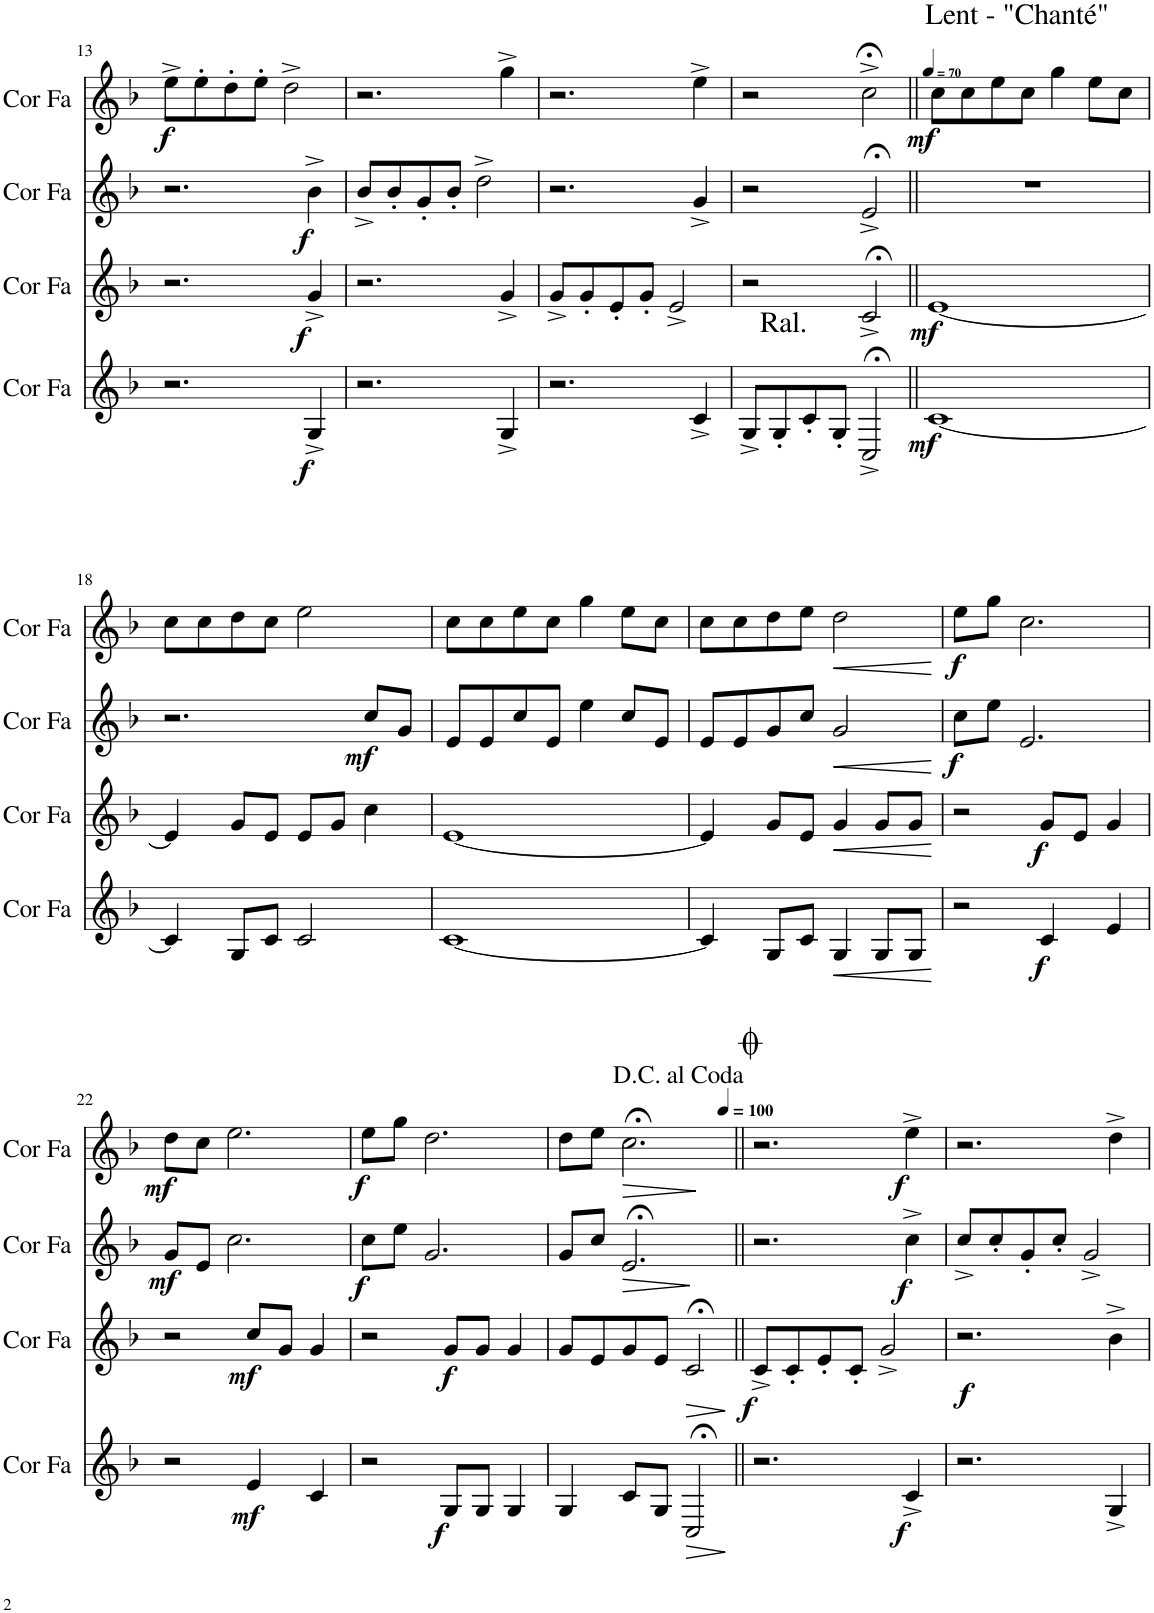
**kern	**dynam	**kern	**dynam	**kern	**dynam	**kern	**dynam
*part4	*part4	*part3	*part3	*part2	*part2	*part1	*part1
*staff4	*staff4	*staff3	*staff3	*staff2	*staff2	*staff1	*staff1
*I"Cor en Fa	*	*I"Cor en Fa	*	*I"Cor en Fa	*	*I"Cor en Fa	*
*I'Cor Fa	*	*I'Cor Fa	*	*I'Cor Fa	*	*I'Cor Fa	*
!!LO:PB:g=z
*clefG2	*	*clefG2	*	*clefG2	*	*clefG2	*
*Trd4c7	*	*Trd4c7	*	*Trd4c7	*	*Trd4c7	*
*k[b-]	*	*k[b-]	*	*k[b-]	*	*k[b-]	*
*M4/4	*	*M4/4	*	*M4/4	*	*M4/4	*
=13	=13	=13	=13	=13	=13	=13	=13
!	!	!	!	!	!	!	!LO:DY:b
2.r	.	2.r	.	2.r	.	8ee^\L	f
.	.	.	.	.	.	8ee'\	.
.	.	.	.	.	.	8dd'\	.
.	.	.	.	.	.	8ee'\J	.
.	.	.	.	.	.	2dd^\	.
!	!LO:DY:b	!	!LO:DY:b	!	!LO:DY:b	!	!
4G^/	f	4g^/	f	4b-^\	f	.	.
=14	=14	=14	=14	=14	=14	=14	=14
2.r	.	2.r	.	8b-^/L	.	2.r	.
.	.	.	.	8b-'/	.	.	.
.	.	.	.	8g'/	.	.	.
.	.	.	.	8b-'/J	.	.	.
.	.	.	.	2dd^\	.	.	.
4G^/	.	4g^/	.	.	.	4gg^\	.
=15	=15	=15	=15	=15	=15	=15	=15
2.r	.	8g^/L	.	2.r	.	2.r	.
.	.	8g'/	.	.	.	.	.
.	.	8e'/	.	.	.	.	.
.	.	8g'/J	.	.	.	.	.
.	.	2e^/	.	.	.	.	.
4c^/	.	.	.	4g^/	.	4ee^\	.
=16	=16	=16	=16	=16	=16	=16	=16
!LO:TX:a:t=Ral.	!	!	!	!	!	!	!
8G^/L	.	2r	.	2r	.	2r	.
8G'/	.	.	.	.	.	.	.
8c'/	.	.	.	.	.	.	.
8G'/J	.	.	.	.	.	.	.
2C;<^/	.	2c;<^/	.	2e;<^/	.	2cc;<^\	.
=17||	=17||	=17||	=17||	=17||	=17||	=17||	=17||
*	*	*	*	*	*	*MM70	*
!	!	!	!	!	!	!LO:TX:a:t=Lent - "Chanté"	!
!	!LO:DY:b	!	!LO:DY:b	!	!	!	!LO:DY:b
[1c	mf	[1e	mf	1r	.	8cc\L	mf
.	.	.	.	.	.	8cc\	.
.	.	.	.	.	.	8ee\	.
.	.	.	.	.	.	8cc\J	.
.	.	.	.	.	.	4gg\	.
.	.	.	.	.	.	8ee\L	.
.	.	.	.	.	.	8cc\J	.
!!LO:LB:g=z
=18	=18	=18	=18	=18	=18	=18	=18
4c/]	.	4e/]	.	2.r	.	8cc\L	.
.	.	.	.	.	.	8cc\	.
8G/L	.	8g/L	.	.	.	8dd\	.
8c/J	.	8e/J	.	.	.	8cc\J	.
2c/	.	8e/L	.	.	.	2ee\	.
.	.	8g/J	.	.	.	.	.
!	!	!	!	!	!LO:DY:b	!	!
.	.	4cc\	.	8cc/L	mf	.	.
.	.	.	.	8g/J	.	.	.
=19	=19	=19	=19	=19	=19	=19	=19
[1c	.	[1e	.	8e/L	.	8cc\L	.
.	.	.	.	8e/	.	8cc\	.
.	.	.	.	8cc/	.	8ee\	.
.	.	.	.	8e/J	.	8cc\J	.
.	.	.	.	4ee\	.	4gg\	.
.	.	.	.	8cc/L	.	8ee\L	.
.	.	.	.	8e/J	.	8cc\J	.
=20	=20	=20	=20	=20	=20	=20	=20
4c/]	.	4e/]	.	8e/L	.	8cc\L	.
.	.	.	.	8e/	.	8cc\	.
8G/L	.	8g/L	.	8g/	.	8dd\	.
8c/J	.	8e/J	.	8cc/J	.	8ee\J	.
!	!LO:HP:b	!	!LO:HP:b	!	!LO:HP:b	!	!LO:HP:b
4G/	<	4g/	<	2g/	<	2dd\	<
8G/L	.	8g/L	.	.	.	.	.
8G/J	.	8g/J	.	.	.	.	.
.	[	.	[	.	[	.	[
=21	=21	=21	=21	=21	=21	=21	=21
!	!	!	!	!	!LO:DY:b	!	!LO:DY:b
2r	.	2r	.	8cc\L	f	8ee\L	f
.	.	.	.	8ee\J	.	8gg\J	.
.	.	.	.	2.e/	.	2.cc\	.
!	!LO:DY:b	!	!LO:DY:b	!	!	!	!
4c/	f	8g/L	f	.	.	.	.
.	.	8e/J	.	.	.	.	.
4e/	.	4g/	.	.	.	.	.
!!LO:LB:g=z
=22	=22	=22	=22	=22	=22	=22	=22
!	!	!	!	!	!LO:DY:b	!	!LO:DY:b
2r	.	2r	.	8g/L	mf	8dd\L	mf
.	.	.	.	8e/J	.	8cc\J	.
.	.	.	.	2.cc\	.	2.ee\	.
!	!LO:DY:b	!	!LO:DY:b	!	!	!	!
4e/	mf	8cc/L	mf	.	.	.	.
.	.	8g/J	.	.	.	.	.
4c/	.	4g/	.	.	.	.	.
=23	=23	=23	=23	=23	=23	=23	=23
!	!	!	!	!	!LO:DY:b	!	!LO:DY:b
2r	.	2r	.	8cc\L	f	8ee\L	f
.	.	.	.	8ee\J	.	8gg\J	.
.	.	.	.	2.g/	.	2.dd\	.
!	!LO:DY:b	!	!LO:DY:b	!	!	!	!
8G/L	f	8g/L	f	.	.	.	.
8G/J	.	8g/J	.	.	.	.	.
4G/	.	4g/	.	.	.	.	.
=24	=24	=24	=24	=24	=24	=24	=24
4G/	.	8g/L	.	8g/L	.	8dd\L	.
.	.	8e/	.	8cc/J	.	8ee\J	.
!	!	!	!	!	!LO:HP:b	!	!LO:HP:b
8c/L	.	8g/	.	2.e;</	>	2.cc;<\	>
8G/J	.	8e/J	.	.	.	.	.
!	!LO:HP:b	!	!LO:HP:b	!	!	!	!
2C;</	>	2c;</	>	.	.	.	.
.	]	.	]	.	]	.	]
=25||	=25||	=25||	=25||	=25||	=25||	=25||	=25||
*	*	*	*	*	*	*MM100	*
!	!	!	!LO:DY:b	!	!	!	!
2.r	.	8c^/L	f	2.r	.	2.r	.
.	.	8c'/	.	.	.	.	.
.	.	8e'/	.	.	.	.	.
.	.	8c'/J	.	.	.	.	.
.	.	2g^/	.	.	.	.	.
!	!LO:DY:b	!	!	!	!LO:DY:b	!	!LO:DY:b
4c^/	f	.	.	4cc^\	f	4ee^\	f
=26	=26	=26	=26	=26	=26	=26	=26
!	!	!	!LO:DY:b	!	!	!	!
2.r	.	2.r	f	8cc^/L	.	2.r	.
.	.	.	.	8cc'/	.	.	.
.	.	.	.	8g'/	.	.	.
.	.	.	.	8cc'/J	.	.	.
.	.	.	.	2g^/	.	.	.
4G^/	.	4b-^\	.	.	.	4dd^\	.
=	=	=	=	=	=	=	=
*-	*-	*-	*-	*-	*-	*-	*-
